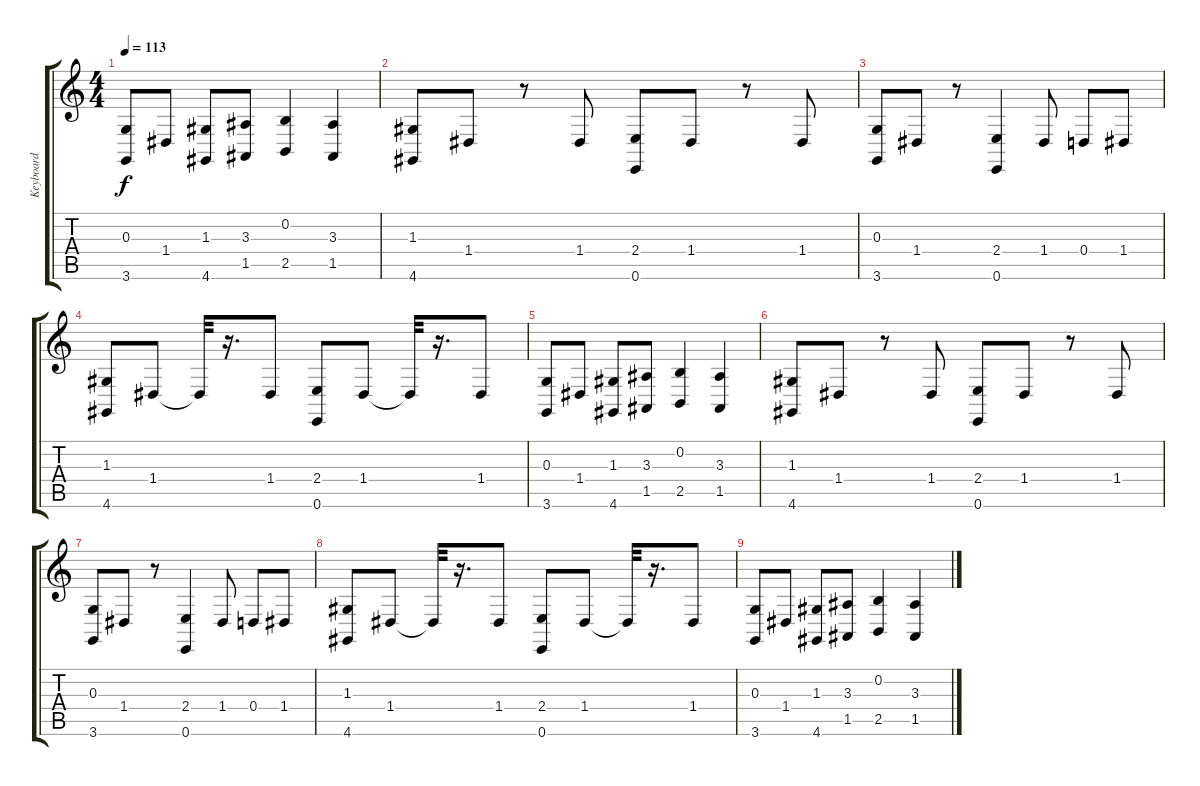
\track ("Keyboard" "Keyboard") {instrument lead2sawtooth}
\staff {score tabs}
\tuning (E4 B3 G3 D3 A2 E2) {hide}
\ts (4 4)
\tempo 113
\clef g2
\ks c
(0.3 3.6).8{dy f} 1.4.8 (1.3 4.6).8 (3.3 1.5).8 (0.2 2.5).4 (3.3 1.5).4 |
(1.3 4.6).8 1.4.8 r.8 1.4.8 (2.4 0.6).8 1.4.8 r.8 1.4.8 |
(0.3 3.6).8 1.4.8 r.8 (2.4 0.6).4 1.4.8 0.4.8 1.4.8 |
(1.3 4.6).8 1.4.8 1.4{t}.32 r.16{d} 1.4.8 (2.4 0.6).8 1.4.8 1.4{t}.32 r.16{d} 1.4.8 |
(0.3 3.6).8 1.4.8 (1.3 4.6).8 (3.3 1.5).8 (0.2 2.5).4 (3.3 1.5).4 |
(1.3 4.6).8 1.4.8 r.8 1.4.8 (2.4 0.6).8 1.4.8 r.8 1.4.8 |
(0.3 3.6).8 1.4.8 r.8 (2.4 0.6).4 1.4.8 0.4.8 1.4.8 |
(1.3 4.6).8 1.4.8 1.4{t}.32 r.16{d} 1.4.8 (2.4 0.6).8 1.4.8 1.4{t}.32 r.16{d} 1.4.8 |
(0.3 3.6).8 1.4.8 (1.3 4.6).8 (3.3 1.5).8 (0.2 2.5).4 (3.3 1.5).4
